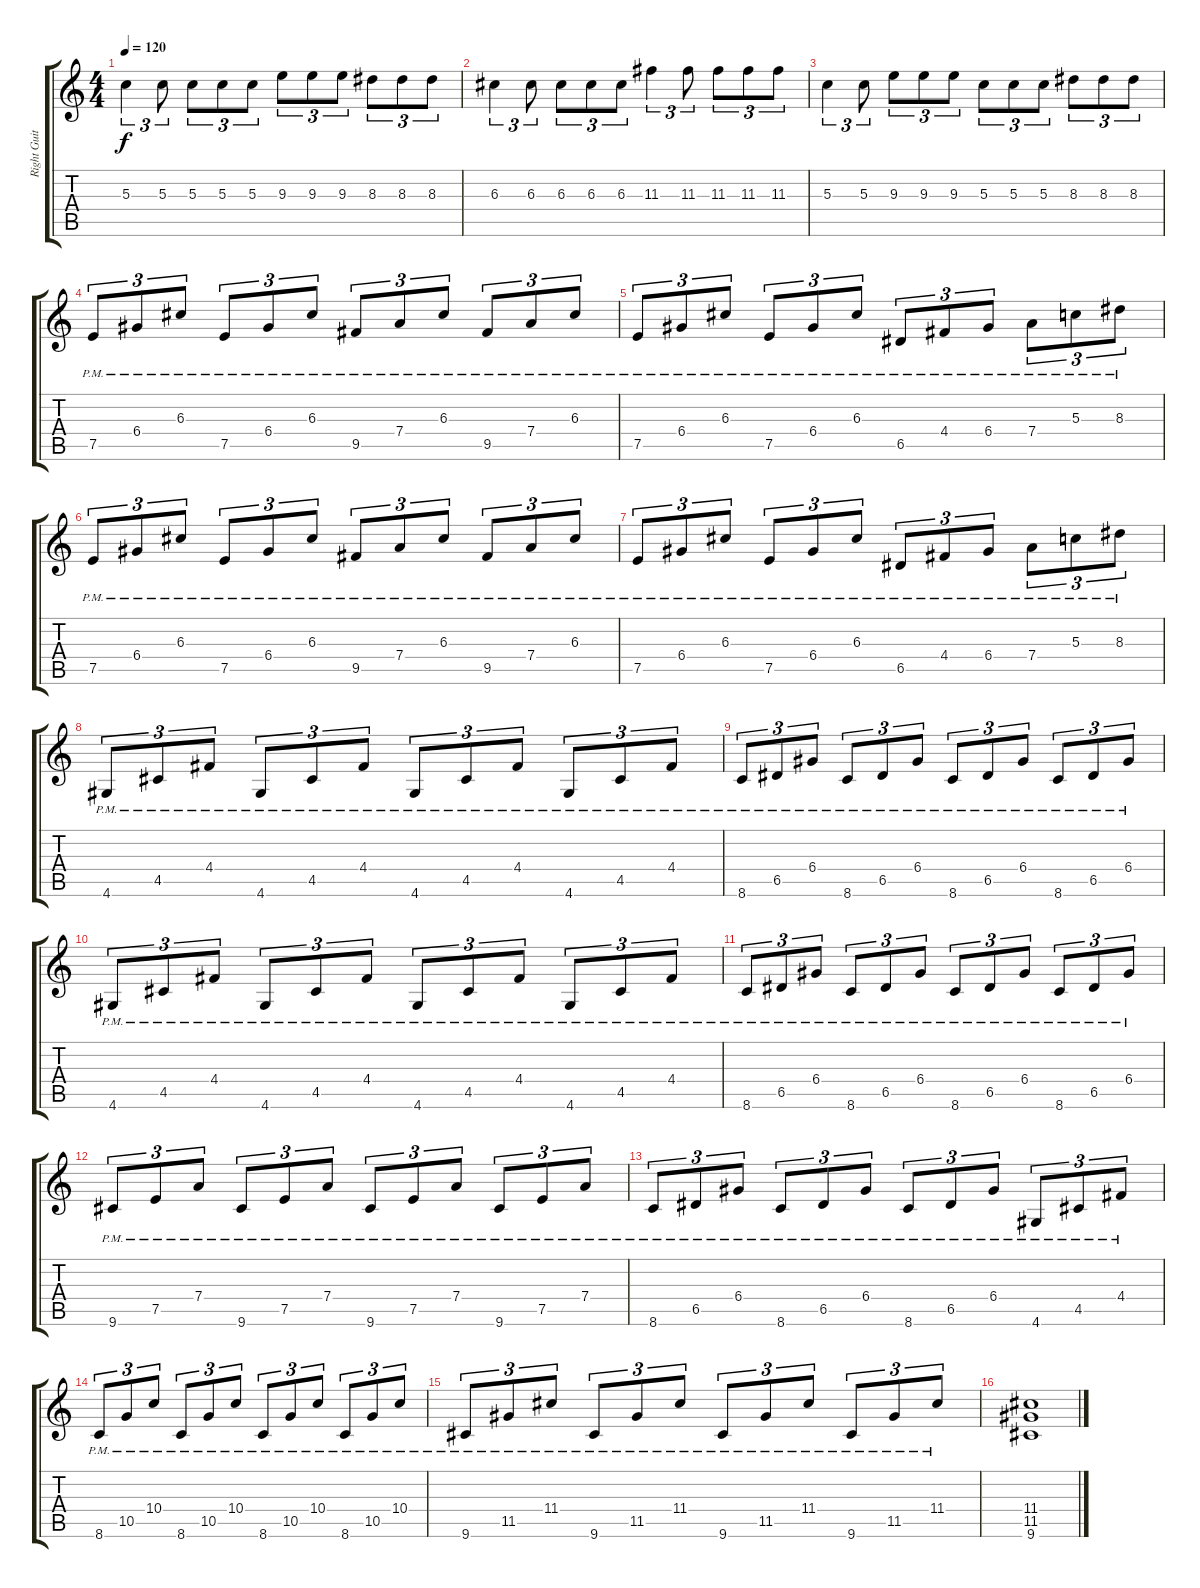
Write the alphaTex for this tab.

\track ("Right Guitar" "Right Guit") {instrument distortionguitar}
\staff {score tabs}
\tuning (E4 B3 G3 D3 A2 E2) {hide}
\ts (4 4)
\tempo 120
\clef g2
\ks c
5.3.4{tu (3 2) dy f} 5.3.8{tu (3 2)} 5.3.8{tu (3 2)} 5.3.8{tu (3 2)} 5.3.8{tu (3 2)} 9.3.8{tu (3 2)} 9.3.8{tu (3 2)} 9.3.8{tu (3 2)} 8.3.8{tu (3 2)} 8.3.8{tu (3 2)} 8.3.8{tu (3 2)} |
6.3.4{tu (3 2)} 6.3.8{tu (3 2)} 6.3.8{tu (3 2)} 6.3.8{tu (3 2)} 6.3.8{tu (3 2)} 11.3.4{tu (3 2)} 11.3.8{tu (3 2)} 11.3.8{tu (3 2)} 11.3.8{tu (3 2)} 11.3.8{tu (3 2)} |
5.3.4{tu (3 2)} 5.3.8{tu (3 2)} 9.3.8{tu (3 2)} 9.3.8{tu (3 2)} 9.3.8{tu (3 2)} 5.3.8{tu (3 2)} 5.3.8{tu (3 2)} 5.3.8{tu (3 2)} 8.3.8{tu (3 2)} 8.3.8{tu (3 2)} 8.3.8{tu (3 2)} |
7.5{pm}.8{tu (3 2)} 6.4{pm}.8{tu (3 2)} 6.3{pm}.8{tu (3 2)} 7.5{pm}.8{tu (3 2)} 6.4{pm}.8{tu (3 2)} 6.3{pm}.8{tu (3 2)} 9.5{pm}.8{tu (3 2)} 7.4{pm}.8{tu (3 2)} 6.3{pm}.8{tu (3 2)} 9.5{pm}.8{tu (3 2)} 7.4{pm}.8{tu (3 2)} 6.3{pm}.8{tu (3 2)} |
7.5{pm}.8{tu (3 2)} 6.4{pm}.8{tu (3 2)} 6.3{pm}.8{tu (3 2)} 7.5{pm}.8{tu (3 2)} 6.4{pm}.8{tu (3 2)} 6.3{pm}.8{tu (3 2)} 6.5{pm}.8{tu (3 2)} 4.4{pm}.8{tu (3 2)} 6.4{pm}.8{tu (3 2)} 7.4{pm}.8{tu (3 2)} 5.3{pm}.8{tu (3 2)} 8.3{pm}.8{tu (3 2)} |
7.5{pm}.8{tu (3 2)} 6.4{pm}.8{tu (3 2)} 6.3{pm}.8{tu (3 2)} 7.5{pm}.8{tu (3 2)} 6.4{pm}.8{tu (3 2)} 6.3{pm}.8{tu (3 2)} 9.5{pm}.8{tu (3 2)} 7.4{pm}.8{tu (3 2)} 6.3{pm}.8{tu (3 2)} 9.5{pm}.8{tu (3 2)} 7.4{pm}.8{tu (3 2)} 6.3{pm}.8{tu (3 2)} |
7.5{pm}.8{tu (3 2)} 6.4{pm}.8{tu (3 2)} 6.3{pm}.8{tu (3 2)} 7.5{pm}.8{tu (3 2)} 6.4{pm}.8{tu (3 2)} 6.3{pm}.8{tu (3 2)} 6.5{pm}.8{tu (3 2)} 4.4{pm}.8{tu (3 2)} 6.4{pm}.8{tu (3 2)} 7.4{pm}.8{tu (3 2)} 5.3{pm}.8{tu (3 2)} 8.3{pm}.8{tu (3 2)} |
4.6{pm}.8{tu (3 2)} 4.5{pm}.8{tu (3 2)} 4.4{pm}.8{tu (3 2)} 4.6{pm}.8{tu (3 2)} 4.5{pm}.8{tu (3 2)} 4.4{pm}.8{tu (3 2)} 4.6{pm}.8{tu (3 2)} 4.5{pm}.8{tu (3 2)} 4.4{pm}.8{tu (3 2)} 4.6{pm}.8{tu (3 2)} 4.5{pm}.8{tu (3 2)} 4.4{pm}.8{tu (3 2)} |
8.6{pm}.8{tu (3 2)} 6.5{pm}.8{tu (3 2)} 6.4{pm}.8{tu (3 2)} 8.6{pm}.8{tu (3 2)} 6.5{pm}.8{tu (3 2)} 6.4{pm}.8{tu (3 2)} 8.6{pm}.8{tu (3 2)} 6.5{pm}.8{tu (3 2)} 6.4{pm}.8{tu (3 2)} 8.6{pm}.8{tu (3 2)} 6.5{pm}.8{tu (3 2)} 6.4{pm}.8{tu (3 2)} |
4.6{pm}.8{tu (3 2)} 4.5{pm}.8{tu (3 2)} 4.4{pm}.8{tu (3 2)} 4.6{pm}.8{tu (3 2)} 4.5{pm}.8{tu (3 2)} 4.4{pm}.8{tu (3 2)} 4.6{pm}.8{tu (3 2)} 4.5{pm}.8{tu (3 2)} 4.4{pm}.8{tu (3 2)} 4.6{pm}.8{tu (3 2)} 4.5{pm}.8{tu (3 2)} 4.4{pm}.8{tu (3 2)} |
8.6{pm}.8{tu (3 2)} 6.5{pm}.8{tu (3 2)} 6.4{pm}.8{tu (3 2)} 8.6{pm}.8{tu (3 2)} 6.5{pm}.8{tu (3 2)} 6.4{pm}.8{tu (3 2)} 8.6{pm}.8{tu (3 2)} 6.5{pm}.8{tu (3 2)} 6.4{pm}.8{tu (3 2)} 8.6{pm}.8{tu (3 2)} 6.5{pm}.8{tu (3 2)} 6.4{pm}.8{tu (3 2)} |
9.6{pm}.8{tu (3 2)} 7.5{pm}.8{tu (3 2)} 7.4{pm}.8{tu (3 2)} 9.6{pm}.8{tu (3 2)} 7.5{pm}.8{tu (3 2)} 7.4{pm}.8{tu (3 2)} 9.6{pm}.8{tu (3 2)} 7.5{pm}.8{tu (3 2)} 7.4{pm}.8{tu (3 2)} 9.6{pm}.8{tu (3 2)} 7.5{pm}.8{tu (3 2)} 7.4{pm}.8{tu (3 2)} |
8.6{pm}.8{tu (3 2)} 6.5{pm}.8{tu (3 2)} 6.4{pm}.8{tu (3 2)} 8.6{pm}.8{tu (3 2)} 6.5{pm}.8{tu (3 2)} 6.4{pm}.8{tu (3 2)} 8.6{pm}.8{tu (3 2)} 6.5{pm}.8{tu (3 2)} 6.4{pm}.8{tu (3 2)} 4.6{pm}.8{tu (3 2)} 4.5{pm}.8{tu (3 2)} 4.4{pm}.8{tu (3 2)} |
8.6{pm}.8{tu (3 2)} 10.5{pm}.8{tu (3 2)} 10.4{pm}.8{tu (3 2)} 8.6{pm}.8{tu (3 2)} 10.5{pm}.8{tu (3 2)} 10.4{pm}.8{tu (3 2)} 8.6{pm}.8{tu (3 2)} 10.5{pm}.8{tu (3 2)} 10.4{pm}.8{tu (3 2)} 8.6{pm}.8{tu (3 2)} 10.5{pm}.8{tu (3 2)} 10.4{pm}.8{tu (3 2)} |
9.6{pm}.8{tu (3 2)} 11.5{pm}.8{tu (3 2)} 11.4{pm}.8{tu (3 2)} 9.6{pm}.8{tu (3 2)} 11.5{pm}.8{tu (3 2)} 11.4{pm}.8{tu (3 2)} 9.6{pm}.8{tu (3 2)} 11.5{pm}.8{tu (3 2)} 11.4{pm}.8{tu (3 2)} 9.6{pm}.8{tu (3 2)} 11.5{pm}.8{tu (3 2)} 11.4{pm}.8{tu (3 2)} |
(11.4 11.5 9.6).1
